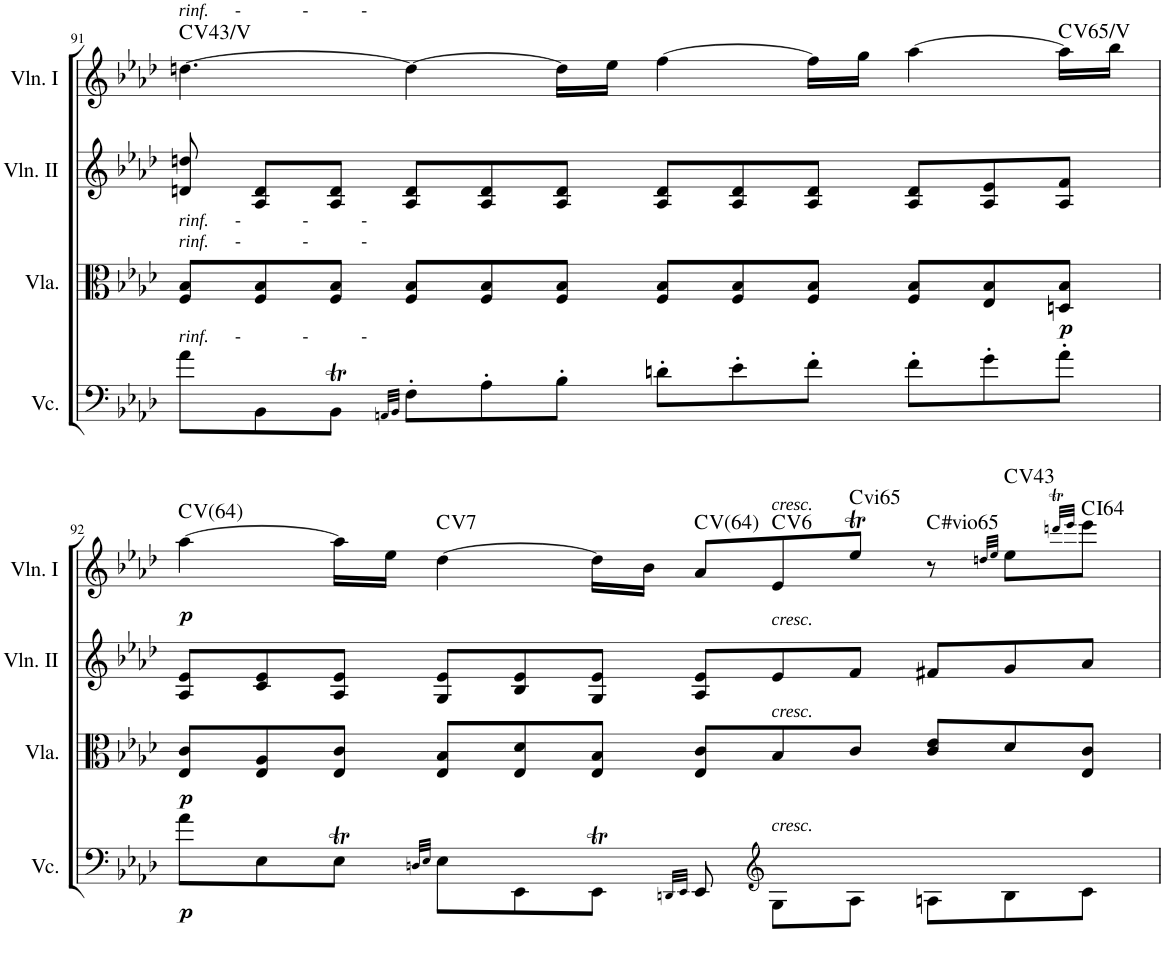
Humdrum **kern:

**kern	**dynam	**kern	**dynam	**kern	**kern	**dynam	**harte
*part4	*part4	*part3	*part3	*part2	*part1	*part1	*part1
*staff4	*staff4	*staff3	*staff3	*staff2	*staff1	*staff1	*
*I"Violoncello	*	*I"Viola	*	*I"Violin II	*I"Violin I	*	*
*I'Vc.	*	*I'Vla.	*	*I'Vln. II	*I'Vln. I	*	*
!!LO:PB:g=z
*clefC4	*	*clefC3	*	*clefG2	*clefG2	*	*
*k[b-e-a-d-]	*	*k[b-e-a-d-]	*	*k[b-e-a-d-]	*k[b-e-a-d-]	*	*
*M12/8	*	*M12/8	*	*M12/8	*M12/8	*	*
=91	=91	=91	=91	=91	=91	=91	=91
!	!	!	!	!	!LO:TX:a:i:t=rinf.      -              -            -	!	!
!	!	!LO:TX:a:i:t=rinf.      -              -            -	!	!	!	!	!
!	!	!LO:TX:a:i:t=rinf.      -              -            -	!	!	!	!	!
!LO:TX:a:i:t=rinf.      -              -            -	!	!	!	!	!	!	!LO:H:kt=V
8a-\L	.	8F/ 8B-/L	.	8dn/ 8ddn/	[4.ddn\	.	.
8BB-\	.	8F/ 8B-/	.	8A-/ 8d/L	.	.	.
8BB-T\J	.	8F/ 8B-/J	.	8A-/ 8d/J	.	.	.
32qAAn/LLL	.	.	.	.	.	.	.
32qBB-/JJJ	.	.	.	.	.	.	.
8F'\L	.	8F/ 8B-/L	.	8A-/ 8d/L	4dd\_	.	.
8A-'\	.	8F/ 8B-/	.	8A-/ 8d/	.	.	.
8B-'\J	.	8F/ 8B-/J	.	8A-/ 8d/J	16dd\LL]	.	.
.	.	.	.	.	16ee-\JJ	.	.
8dn'\L	.	8F/ 8B-/L	.	8A-/ 8d/L	[4ff\	.	.
8e-'\	.	8F/ 8B-/	.	8A-/ 8d/	.	.	.
8f'\J	.	8F/ 8B-/J	.	8A-/ 8d/J	16ff\LL]	.	.
.	.	.	.	.	16gg\JJ	.	.
8f'\L	.	8F/ 8B-/L	.	8A-/ 8d/L	[4aa-\	.	.
8g'\	.	8E-/ 8B-/	.	8A-/ 8e-/	.	.	.
!	!	!	!LO:DY:b	!	!	!	!LO:H:kt=V
8a-'\J	.	8Dn/ 8B-/J	p	8A-/ 8f/J	16aa-\LL]	.	.
.	.	.	.	.	16bb-\JJ	.	.
!!LO:LB:g=z
=92	=92	=92	=92	=92	=92	=92	=92
!	!LO:DY:b	!	!LO:DY:b	!	!	!LO:DY:b	!LO:H:kt=64
8a-\L	p	8E-/ 8c/L	p	8A-/ 8e-/L	[4aa-\	p	C:maj
8E-\	.	8E-/ 8A-/	.	8c/ 8e-/	.	.	.
8E-T\J	.	8E-/ 8c/J	.	8A-/ 8e-/J	16aa-\LL]	.	.
.	.	.	.	.	16ee-\JJ	.	.
32qDn/LLL	.	.	.	.	.	.	.
32qE-/JJJ	.	.	.	.	.	.	.
!	!	!	!	!	!	!	!LO:H:kt=7
8E-\L	.	8E-/ 8B-/L	.	8G/ 8e-/L	[4dd-\	.	C:7
8EE-\	.	8E-/ 8d-/	.	8B-/ 8e-/	.	.	.
8EE-T\J	.	8E-/ 8B-/J	.	8G/ 8e-/J	16dd-\LL]	.	.
.	.	.	.	.	16b-\JJ	.	.
32qDDn/LLL	.	.	.	.	.	.	.
32qEE-/JJJ	.	.	.	.	.	.	.
!	!	!	!	!	!	!	!LO:H:kt=64
8EE-/	.	8E-/ 8c/L	.	8A-/ 8e-/L	8a-/L	.	C:maj
*clefG2	*	*	*	*	*	*	*
!	!	!	!	!	!LO:TX:a:i:t=cresc.	!	!
!	!	!	!	!LO:TX:a:i:t=cresc.	!	!	!
!	!	!LO:TX:a:i:t=cresc.	!	!	!	!	!
!LO:TX:a:i:t=cresc.	!	!	!	!	!	!	!LO:H:kt=6
8G\L	.	8B-/	.	8e-/	8e-/	.	C:maj6
!	!	!	!	!	!	!	!LO:H:kt=vi
8A-\J	.	8c/J	.	8f/J	8ee-T/J	.	.
!	!	!	!	!	!	!	!LO:H:kt=#vio
8An\L	.	8c/ 8e-/L	.	8f#X/L	8r	.	.
.	.	.	.	.	32qddn/LLL	.	.
.	.	.	.	.	32qee-/JJJ	.	.
!	!	!	!	!	!	!	!LO:H:kt=43
8B-\	.	8d-/	.	8g/	8ee-\L	.	C:maj
.	.	.	.	.	32qdddn>/LLL	.	.
.	.	.	.	.	32qeee-/JJJ	.	.
!	!	!	!	!	!	!	!LO:H:kt=64
8c\J	.	8E-/ 8c/J	.	8a-/J	8eee-\J	.	C:maj
=	=	=	=	=	=	=	=
*-	*-	*-	*-	*-	*-	*-	*-
